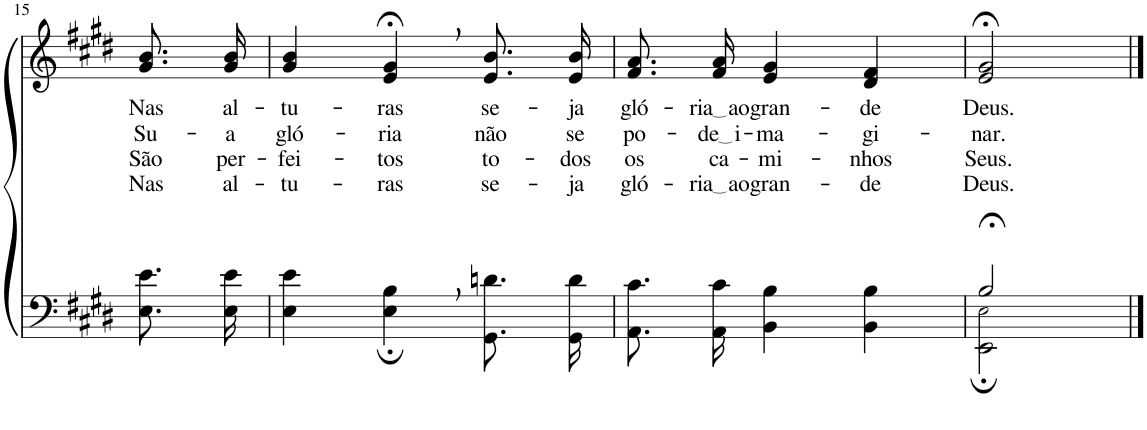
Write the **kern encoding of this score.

**kern	**kern	**text	**text	**text	**text
*part2	*part1	*part1	*part1	*part1	*part1
*staff2	*staff1	*staff1	*staff1	*staff1	*staff1
*I"Parte III e IV	*I"Parte I e II	*	*	*	*
!!LO:PB:g=z
*clefF4	*clefG2	*	*	*	*
*Trd1c2	*Trd1c2	*	*	*	*
*k[f#c#g#d#]	*k[f#c#g#d#]	*	*	*	*
*M3/4	*M3/4	*	*	*	*
=15	=15	=15	=15	=15	=15
!	!	!LO:LY:b	!LO:LY:b	!LO:LY:b	!LO:LY:b
8.E\ 8.e\L	8.g#/ 8.b/L	Nas	Su-	São	Nas
!	!	!LO:LY:b	!LO:LY:b	!LO:LY:b	!LO:LY:b
16E\ 16e\Jk	16g#/ 16b/Jk	al-	-a	per-	al-
=16	=16	=16	=16	=16	=16
!	!	!LO:LY:b	!LO:LY:b	!LO:LY:b	!LO:LY:b
4E\ 4e\	4g#/ 4b/	-tu-	gló-	-fei-	-tu-
!	!	!LO:LY:b	!LO:LY:b	!LO:LY:b	!LO:LY:b
4E\;, 4B\;,	4e/;<, 4g#/;<,	-ras	-ria	-tos	-ras
!	!	!LO:LY:b	!LO:LY:b	!LO:LY:b	!LO:LY:b
8.GG#\ 8.dn\L	8.e/ 8.b/L	se-	não	to-	se-
!	!	!LO:LY:b	!LO:LY:b	!LO:LY:b	!LO:LY:b
16GG#\ 16d\Jk	16e/ 16b/Jk	-ja	se	-dos	-ja
=17	=17	=17	=17	=17	=17
!	!	!LO:LY:b	!LO:LY:b	!LO:LY:b	!LO:LY:b
8.AA\ 8.c#\L	8.f#/ 8.a/L	gló-	po-	os	gló-
!	!	!LO:LY:b	!LO:LY:b	!LO:LY:b	!LO:LY:b
16AA\ 16c#\Jk	16f#/ 16a/Jk	ria ao	de i	ca-	ria ao
!	!	!LO:LY:b	!LO:LY:b	!LO:LY:b	!LO:LY:b
4BB\ 4B\	4e/ 4g#/	gran-	-ma-	-mi-	gran-
!	!	!LO:LY:b	!LO:LY:b	!LO:LY:b	!LO:LY:b
4BB\ 4B\	4d#/ 4f#/	-de	-gi-	-nhos	-de
=18	=18	=18	=18	=18	=18
*^	*	*	*	*	*
!	!	!	!LO:LY:b	!LO:LY:b	!LO:LY:b	!LO:LY:b
2B;</	2EE\; 2E!\;	2e/;< 2g#/;<	Deus.	-nar.	Seus.	Deus.
*v	*v	*	*	*	*	*
==	==	==	==	==	==
*-	*-	*-	*-	*-	*-
